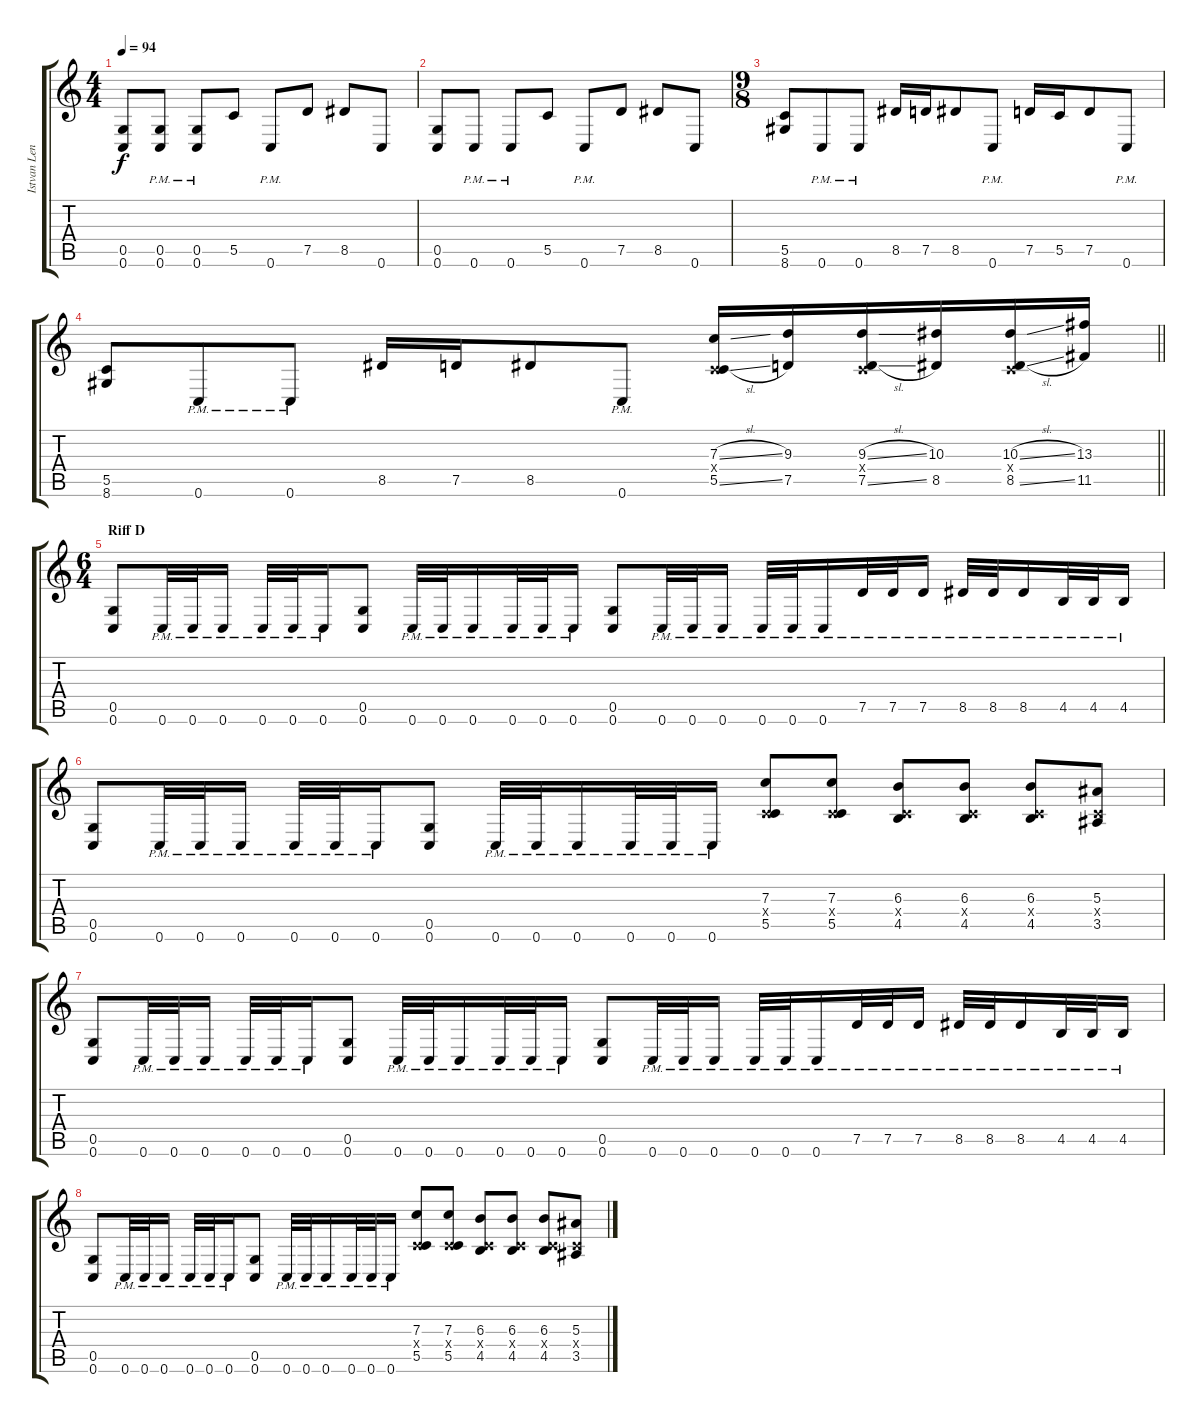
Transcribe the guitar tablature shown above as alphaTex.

\track ("Istvan Lendvay (Lead)" "Istvan Len") {instrument overdrivenguitar}
\staff {score tabs}
\tuning (D4 A3 F3 C3 G2 C2) {hide}
\ts (4 4)
\tempo 94
\clef g2
\ks c
(0.5 0.6).8{dy f} (0.5{pm} 0.6{pm}).8 (0.5{pm} 0.6{pm}).8 5.5.8 0.6{pm}.8 7.5.8 8.5.8 0.6.8 |
(0.5 0.6).8 0.6{pm}.8 0.6{pm}.8 5.5.8 0.6{pm}.8 7.5.8 8.5.8 0.6.8 |
\ts (9 8)
(5.5 8.6).8 0.6{pm}.8 0.6{pm}.8 8.5.16 7.5.16 8.5.8 0.6{pm}.8 7.5.16 5.5.16 7.5.8 0.6{pm}.8 |
\barLineRight lightlight
(5.5 8.6).8 0.6{pm}.8 0.6{pm}.8 8.5.16 7.5.16 8.5.8 0.6{pm}.8 (7.3{sl} 0.4{x} 5.5{sl}).16 (9.3 7.5).16 (9.3{sl} 0.4{x} 7.5{sl}).16 (10.3 8.5).16 (10.3{sl} 0.4{x} 8.5{sl}).16 (13.3 11.5).16 |
\ts (6 4)
\section ("" "Riff D")
(0.5 0.6).8 0.6{pm}.32 0.6{pm}.32 0.6{pm}.16 0.6{pm}.32 0.6{pm}.32 0.6{pm}.16 (0.5 0.6).8 0.6{pm}.32 0.6{pm}.32 0.6{pm}.16 0.6{pm}.32 0.6{pm}.32 0.6{pm}.16 (0.5 0.6).8 0.6{pm}.32 0.6{pm}.32 0.6{pm}.16 0.6{pm}.32 0.6{pm}.32 0.6{pm}.16 7.5{pm}.32 7.5{pm}.32 7.5{pm}.16 8.5{pm}.32 8.5{pm}.32 8.5{pm}.16 4.5{pm}.32 4.5{pm}.32 4.5{pm}.16 |
(0.5 0.6).8 0.6{pm}.32 0.6{pm}.32 0.6{pm}.16 0.6{pm}.32 0.6{pm}.32 0.6{pm}.16 (0.5 0.6).8 0.6{pm}.32 0.6{pm}.32 0.6{pm}.16 0.6{pm}.32 0.6{pm}.32 0.6{pm}.16 (7.3 0.4{x} 5.5).8 (7.3 0.4{x} 5.5).8 (6.3 0.4{x} 4.5).8 (6.3 0.4{x} 4.5).8 (6.3 0.4{x} 4.5).8 (5.3 0.4{x} 3.5).8 |
(0.5 0.6).8 0.6{pm}.32 0.6{pm}.32 0.6{pm}.16 0.6{pm}.32 0.6{pm}.32 0.6{pm}.16 (0.5 0.6).8 0.6{pm}.32 0.6{pm}.32 0.6{pm}.16 0.6{pm}.32 0.6{pm}.32 0.6{pm}.16 (0.5 0.6).8 0.6{pm}.32 0.6{pm}.32 0.6{pm}.16 0.6{pm}.32 0.6{pm}.32 0.6{pm}.16 7.5{pm}.32 7.5{pm}.32 7.5{pm}.16 8.5{pm}.32 8.5{pm}.32 8.5{pm}.16 4.5{pm}.32 4.5{pm}.32 4.5{pm}.16 |
(0.5 0.6).8 0.6{pm}.32 0.6{pm}.32 0.6{pm}.16 0.6{pm}.32 0.6{pm}.32 0.6{pm}.16 (0.5 0.6).8 0.6{pm}.32 0.6{pm}.32 0.6{pm}.16 0.6{pm}.32 0.6{pm}.32 0.6{pm}.16 (7.3 0.4{x} 5.5).8 (7.3 0.4{x} 5.5).8 (6.3 0.4{x} 4.5).8 (6.3 0.4{x} 4.5).8 (6.3 0.4{x} 4.5).8 (5.3 0.4{x} 3.5).8
